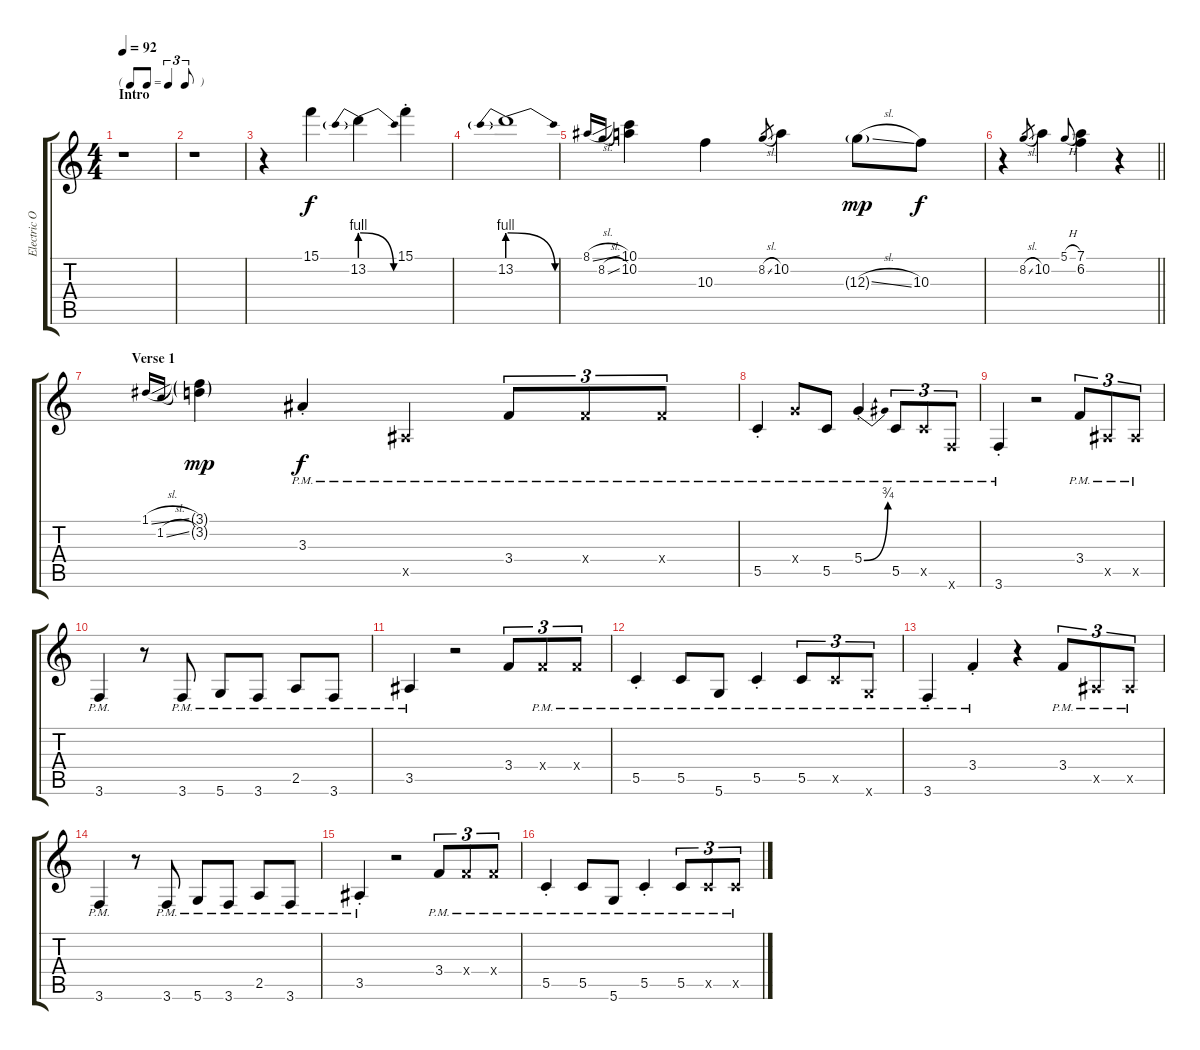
\track ("Electric Open G (Keith)" "Electric O") {instrument electricguitarclean}
\staff {score tabs}
\tuning (D4 B3 G3 D3 G2 D2) {hide}
\ts (4 4)
\tf triplet8th
\section ("" "Intro")
\tempo 92
\clef g2
\ks c
r.1{dy f instrument electricguitarclean} |
r.1 |
r.4 15.1.4 13.2{be (prebendrelease 0 4 60 0)}.4 15.1{st}.4 |
13.2{be (prebendrelease 0 4 60 0)}.1 |
8.1{sl}.16{gr onbeat} 8.2{sl}.16{gr onbeat} (10.1 10.2).4 10.3.4 8.2{sl}.8{gr} 10.2.4 12.3{sl g}.8{dy mp} 10.3.8{dy f} |
\barLineRight lightlight
r.4 8.2{sl}.8{gr} 10.2.4 5.1{h}.8{gr onbeat} (7.1 6.2).4 r.4 |
\section ("" "Verse 1")
1.1{sl}.16{gr onbeat} 1.2{sl}.16{gr onbeat} (3.1{g} 3.2{g}).4{dy mp} 3.3{pm st}.4{dy f volume 9 instrument electricguitarmuted} 3.5{pm x}.4 3.4{pm}.8{tu (3 2)} 3.4{pm x}.8{tu (3 2)} 3.4{pm x}.8{tu (3 2)} |
5.5{pm st}.4 5.4{pm x}.8 5.5{pm}.8 5.4{be (bend 0 0 60 3) pm st}.4 5.5{pm}.8{tu (3 2)} 5.5{pm x}.8{tu (3 2)} 3.6{pm x}.8{tu (3 2)} |
3.6{pm st}.4 r.2 3.4{pm}.8{tu (3 2)} 3.5{pm x}.8{tu (3 2)} 3.5{pm x}.8{tu (3 2)} |
3.6{pm}.4 r.8 3.6{pm}.8 5.6{pm}.8 3.6{pm}.8 2.5{pm}.8 3.6{pm}.8 |
3.5{pm}.4 r.2 3.4.8{tu (3 2)} 3.4{pm x}.8{tu (3 2)} 3.4{pm x}.8{tu (3 2)} |
5.5{pm st}.4 5.5{pm}.8 5.6{pm}.8 5.5{pm st}.4 5.5{pm}.8{tu (3 2)} 5.5{pm x}.8{tu (3 2)} 5.6{pm x}.8{tu (3 2)} |
3.6{pm st}.4 3.4{pm st}.4 r.4 3.4{pm}.8{tu (3 2)} 3.5{pm x}.8{tu (3 2)} 3.5{pm x}.8{tu (3 2)} |
3.6{pm}.4 r.8 3.6{pm}.8 5.6{pm}.8 3.6{pm}.8 2.5{pm}.8 3.6{pm}.8 |
3.5{pm st}.4 r.2 3.4{pm}.8{tu (3 2)} 3.4{pm x}.8{tu (3 2)} 3.4{pm x}.8{tu (3 2)} |
5.5{pm st}.4 5.5{pm}.8 5.6{pm}.8 5.5{pm st}.4 5.5{pm}.8{tu (3 2)} 5.5{pm x}.8{tu (3 2)} 5.5{pm x}.8{tu (3 2)}
